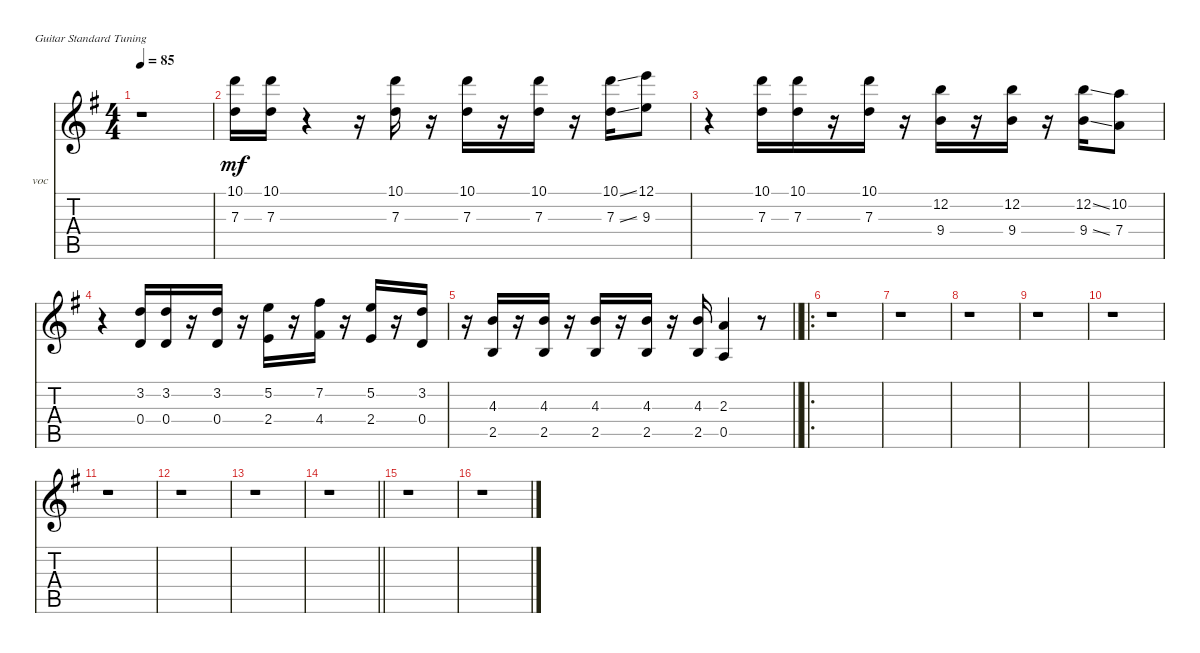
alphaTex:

\defaultSystemsLayout 4
\bracketExtendMode nobrackets
\firstSystemTrackNameOrientation horizontal
\otherSystemsTrackNameOrientation horizontal
\track ("Lead guitar" "voc") {instrument overdrivenguitar}
\staff {score tabs}
\tuning (E4 B3 G3 D3 A2 E2)
\ts (4 4)
\scale
0.186805
\tempo 85
\accidentals auto
\clef g2
\ottava regular
\simile none
\scale
0.149132
\ks g
r.1{dy mf instrument overdrivenguitar} |
\scale
0.22345
\scale
0.435336 (7.3 10.1).16 (10.1 7.3).16 r.4 r.16 (10.1 7.3).16 r.16 (10.1 7.3).16 r.16 (10.1 7.3).16 r.16 (10.1{ss} 7.3{ss}).16 (12.1 9.3).8 |
\scale
0.194569
\scale
0.415397 r.4 (10.1 7.3).16 (10.1 7.3).16 r.16 (10.1 7.3).16 r.16 (12.2 9.4).16 r.16 (12.2 9.4).16 r.16 (12.2{ss} 9.4{ss}).16 (10.2 7.4).8 |
\scale
0.194569
\scale
0.335296 r.4 (0.4 3.2).16 (0.4 3.2).16 r.16 (0.4 3.2).16 r.16 (5.2 2.4).16 r.16 (4.4 7.2).16 r.16 (5.2 2.4).16 r.16 (3.2 0.4).16 |
\scale
0.200368
\scale
0.353265
\barLineRight lightlight
r.16 (4.3 2.5).16 r.16 (2.5 4.3).16 r.16 (2.5 4.3).16 r.16 (2.5 4.3).16 r.16 (4.3 2.5).16 (2.3 0.5).4 r.8 |
\ro
\scale
0.267262
\scale
0.034342 r.1 |
\scale
0.235458
\scale
0.0371009 r.1 |
\scale
0.222937
\scale
0.0398491 r.1 |
\scale
0.274384
\scale
0.0371009 r.1 |
\scale
0.214876
\scale
0.0412232 r.1 |
\scale
0.214876
\scale
0.0329785 r.1 |
\scale
0.214876
\scale
0.0316044 r.1 |
\scale
0.182781
\scale
0.0329785 r.1 |
\scale
0.173244
\scale
0.0271456
\barLineRight lightlight
r.1 |
\scale
0.249752 r.1 |
\scale
0.246571 r.1
